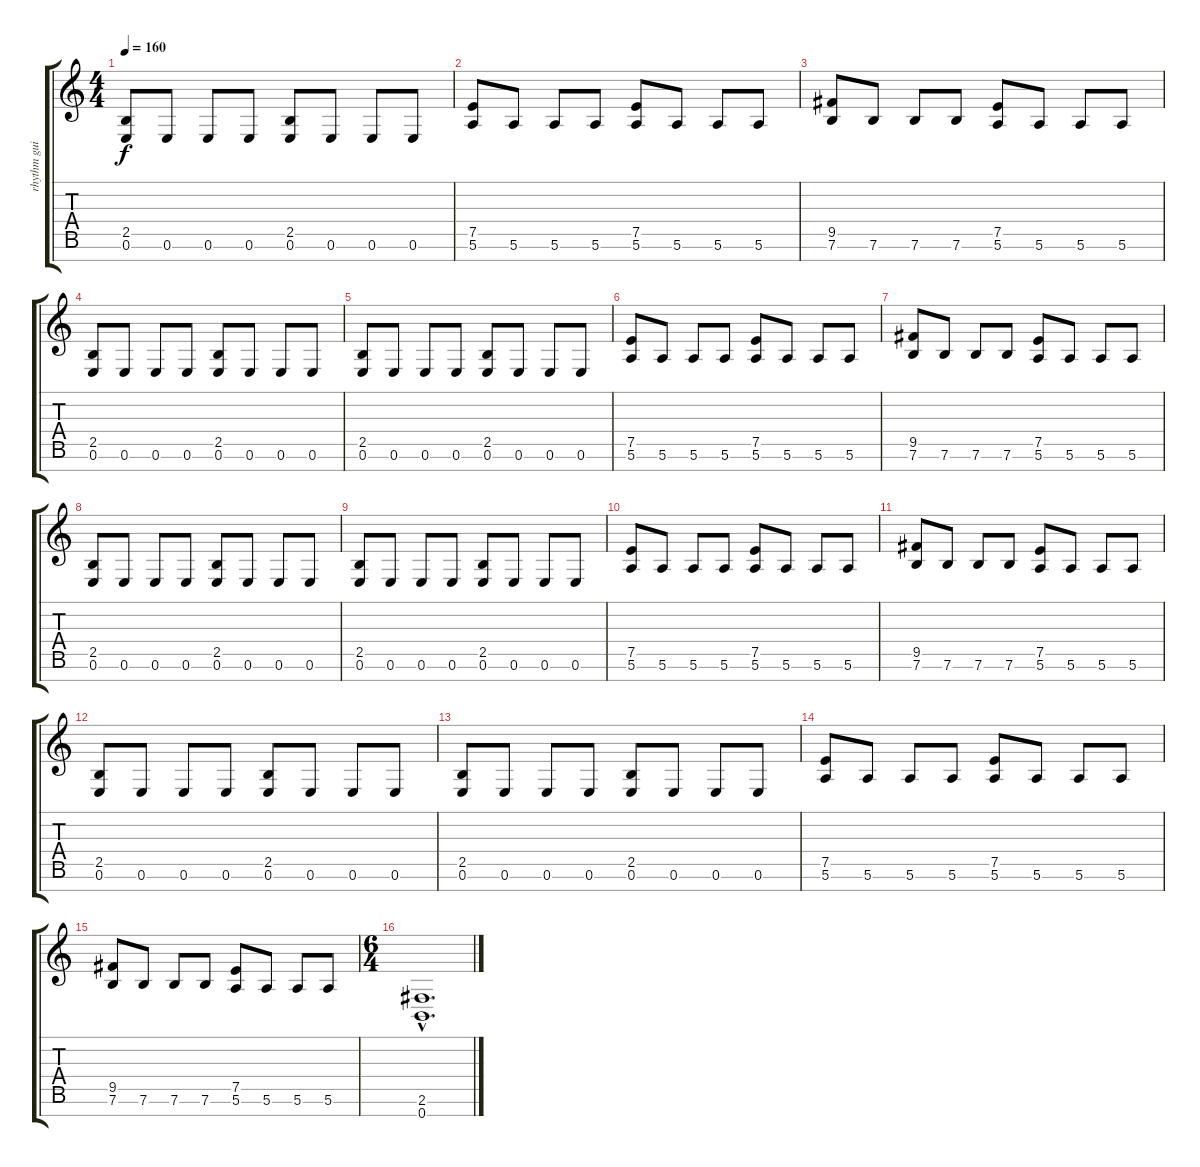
\track ("rhythm guitar" "rhythm gui") {instrument distortionguitar}
\staff {score tabs}
\tuning (E4 B3 G3 D3 A2 E2 B1) {hide}
\ts (4 4)
\tempo 160
\clef g2
\ks c
(2.5 0.6).8{dy f} 0.6.8 0.6.8 0.6.8 (2.5 0.6).8 0.6.8 0.6.8 0.6.8 |
(7.5 5.6).8 5.6.8 5.6.8 5.6.8 (7.5 5.6).8 5.6.8 5.6.8 5.6.8 |
(9.5 7.6).8 7.6.8 7.6.8 7.6.8 (7.5 5.6).8 5.6.8 5.6.8 5.6.8 |
(2.5 0.6).8 0.6.8 0.6.8 0.6.8 (2.5 0.6).8 0.6.8 0.6.8 0.6.8 |
(2.5 0.6).8 0.6.8 0.6.8 0.6.8 (2.5 0.6).8 0.6.8 0.6.8 0.6.8 |
(7.5 5.6).8 5.6.8 5.6.8 5.6.8 (7.5 5.6).8 5.6.8 5.6.8 5.6.8 |
(9.5 7.6).8 7.6.8 7.6.8 7.6.8 (7.5 5.6).8 5.6.8 5.6.8 5.6.8 |
(2.5 0.6).8 0.6.8 0.6.8 0.6.8 (2.5 0.6).8 0.6.8 0.6.8 0.6.8 |
(2.5 0.6).8 0.6.8 0.6.8 0.6.8 (2.5 0.6).8 0.6.8 0.6.8 0.6.8 |
(7.5 5.6).8 5.6.8 5.6.8 5.6.8 (7.5 5.6).8 5.6.8 5.6.8 5.6.8 |
(9.5 7.6).8 7.6.8 7.6.8 7.6.8 (7.5 5.6).8 5.6.8 5.6.8 5.6.8 |
(2.5 0.6).8 0.6.8 0.6.8 0.6.8 (2.5 0.6).8 0.6.8 0.6.8 0.6.8 |
(2.5 0.6).8 0.6.8 0.6.8 0.6.8 (2.5 0.6).8 0.6.8 0.6.8 0.6.8 |
(7.5 5.6).8 5.6.8 5.6.8 5.6.8 (7.5 5.6).8 5.6.8 5.6.8 5.6.8 |
(9.5 7.6).8 7.6.8 7.6.8 7.6.8 (7.5 5.6).8 5.6.8 5.6.8 5.6.8 |
\ts (6 4)
(2.6{hac} 0.7{hac}).1{d}
